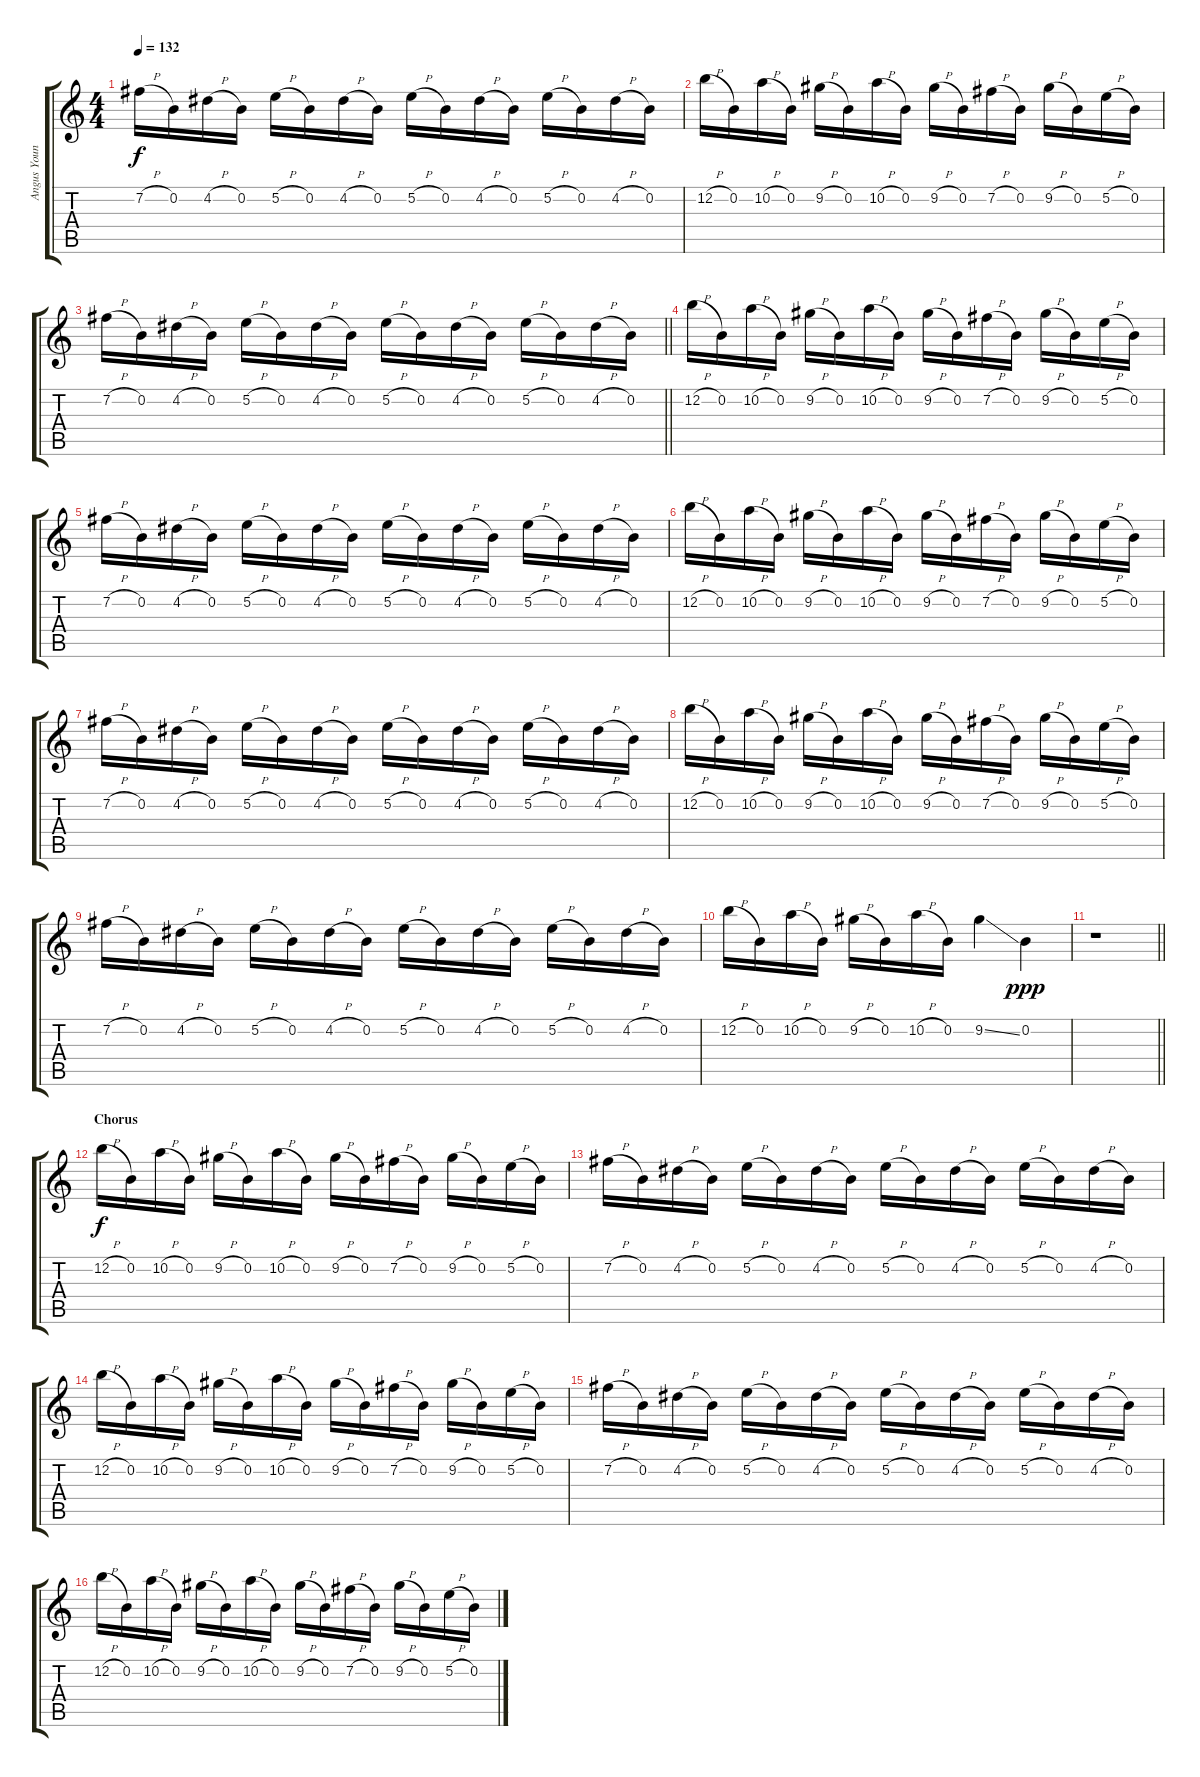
\track ("Angus Young" "Angus Youn") {instrument overdrivenguitar}
\staff {score tabs}
\tuning (E4 B3 G3 D3 A2 E2) {hide}
\ts (4 4)
\tempo 132
\clef g2
\ks c
7.2{h}.16{dy f} 0.2.16 4.2{h}.16 0.2.16 5.2{h}.16 0.2.16 4.2{h}.16 0.2.16 5.2{h}.16 0.2.16 4.2{h}.16 0.2.16 5.2{h}.16 0.2.16 4.2{h}.16 0.2.16 |
12.2{h}.16 0.2.16 10.2{h}.16 0.2.16 9.2{h}.16 0.2.16 10.2{h}.16 0.2.16 9.2{h}.16 0.2.16 7.2{h}.16 0.2.16 9.2{h}.16 0.2.16 5.2{h}.16 0.2.16 |
\barLineRight lightlight
7.2{h}.16 0.2.16 4.2{h}.16 0.2.16 5.2{h}.16 0.2.16 4.2{h}.16 0.2.16 5.2{h}.16 0.2.16 4.2{h}.16 0.2.16 5.2{h}.16 0.2.16 4.2{h}.16 0.2.16 |
12.2{h}.16 0.2.16 10.2{h}.16 0.2.16 9.2{h}.16 0.2.16 10.2{h}.16 0.2.16 9.2{h}.16 0.2.16 7.2{h}.16 0.2.16 9.2{h}.16 0.2.16 5.2{h}.16 0.2.16 |
7.2{h}.16 0.2.16 4.2{h}.16 0.2.16 5.2{h}.16 0.2.16 4.2{h}.16 0.2.16 5.2{h}.16 0.2.16 4.2{h}.16 0.2.16 5.2{h}.16 0.2.16 4.2{h}.16 0.2.16 |
12.2{h}.16 0.2.16 10.2{h}.16 0.2.16 9.2{h}.16 0.2.16 10.2{h}.16 0.2.16 9.2{h}.16 0.2.16 7.2{h}.16 0.2.16 9.2{h}.16 0.2.16 5.2{h}.16 0.2.16 |
7.2{h}.16 0.2.16 4.2{h}.16 0.2.16 5.2{h}.16 0.2.16 4.2{h}.16 0.2.16 5.2{h}.16 0.2.16 4.2{h}.16 0.2.16 5.2{h}.16 0.2.16 4.2{h}.16 0.2.16 |
12.2{h}.16 0.2.16 10.2{h}.16 0.2.16 9.2{h}.16 0.2.16 10.2{h}.16 0.2.16 9.2{h}.16 0.2.16 7.2{h}.16 0.2.16 9.2{h}.16 0.2.16 5.2{h}.16 0.2.16 |
7.2{h}.16 0.2.16 4.2{h}.16 0.2.16 5.2{h}.16 0.2.16 4.2{h}.16 0.2.16 5.2{h}.16 0.2.16 4.2{h}.16 0.2.16 5.2{h}.16 0.2.16 4.2{h}.16 0.2.16 |
12.2{h}.16 0.2.16 10.2{h}.16 0.2.16 9.2{h}.16 0.2.16 10.2{h}.16 0.2.16 9.2{ss}.4 0.2.4{dy ppp} |
\barLineRight lightlight
r.1 |
\section ("" "Chorus")
12.2{h}.16{dy f} 0.2.16 10.2{h}.16 0.2.16 9.2{h}.16 0.2.16 10.2{h}.16 0.2.16 9.2{h}.16 0.2.16 7.2{h}.16 0.2.16 9.2{h}.16 0.2.16 5.2{h}.16 0.2.16 |
7.2{h}.16 0.2.16 4.2{h}.16 0.2.16 5.2{h}.16 0.2.16 4.2{h}.16 0.2.16 5.2{h}.16 0.2.16 4.2{h}.16 0.2.16 5.2{h}.16 0.2.16 4.2{h}.16 0.2.16 |
12.2{h}.16 0.2.16 10.2{h}.16 0.2.16 9.2{h}.16 0.2.16 10.2{h}.16 0.2.16 9.2{h}.16 0.2.16 7.2{h}.16 0.2.16 9.2{h}.16 0.2.16 5.2{h}.16 0.2.16 |
7.2{h}.16 0.2.16 4.2{h}.16 0.2.16 5.2{h}.16 0.2.16 4.2{h}.16 0.2.16 5.2{h}.16 0.2.16 4.2{h}.16 0.2.16 5.2{h}.16 0.2.16 4.2{h}.16 0.2.16 |
12.2{h}.16 0.2.16 10.2{h}.16 0.2.16 9.2{h}.16 0.2.16 10.2{h}.16 0.2.16 9.2{h}.16 0.2.16 7.2{h}.16 0.2.16 9.2{h}.16 0.2.16 5.2{h}.16 0.2.16
